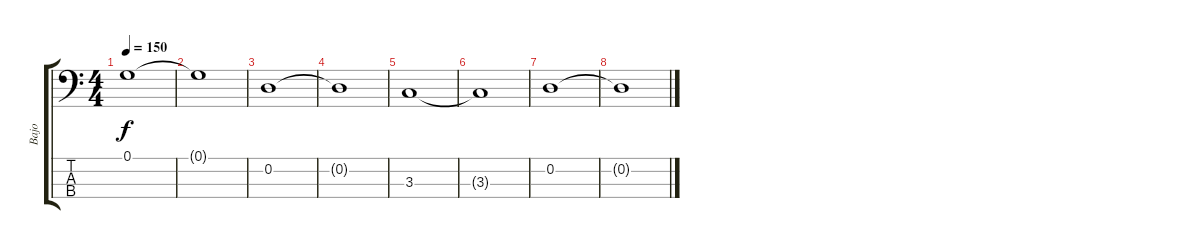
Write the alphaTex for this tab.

\track ("Bajo" "Bajo") {instrument electricbassfinger}
\staff {score tabs}
\tuning (G2 D2 A1 E1) {hide}
\ts (4 4)
\tempo 150
\clef f4
\ks c
0.1.1{dy f} |
0.1{t}.1 |
0.2.1 |
0.2{t}.1 |
3.3.1 |
3.3{t}.1 |
0.2.1 |
0.2{t}.1
